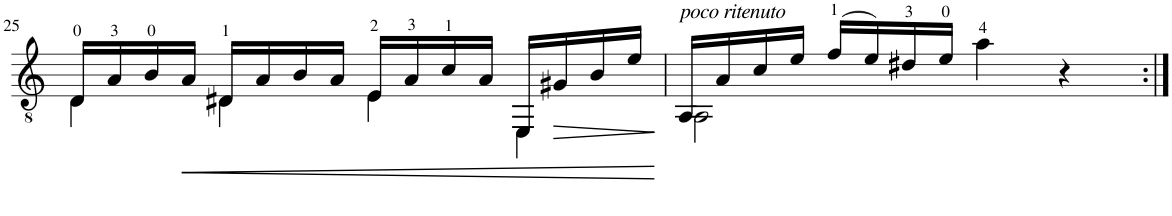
**kern	**dynam
*part1	*part1
*staff1	*staff1
*I"Guitar	*
*I'Guit.	*
!!LO:PB:g=z
*clefGv2	*
*k[]	*
*M4/4	*
*met(c)	*
=25	=25
*^	*
16D/LL	4D\	.
16A/	.	.
16B/	.	.
!	!	!LO:HP:b
16A/JJ	.	<
16D#X/LL	4D#\	.
16A/	.	.
16B/	.	.
16A/JJ	.	.
16E/LL	4E\	.
16A/	.	.
16c/	.	.
16A/JJ	.	.
16EE/LL	4EE\	.
!	!	!LO:HP:b
16G#X/	.	>
16B/	.	.
16e/JJ	.	.
*v	*v	*
.	[ ]
=26	=26
*^	*
!LO:TX:a:i:t=poco ritenuto	!	!
16AA/LL	2AA\	.
16A/	.	.
16c/	.	.
16e/JJ	.	.
(16f/LL	.	.
16e/)	.	.
16d#X/	.	.
16e/JJ	.	.
4a\	2ryy	.
4r	.	.
*v	*v	*
=:|!	=:|!
*-	*-
